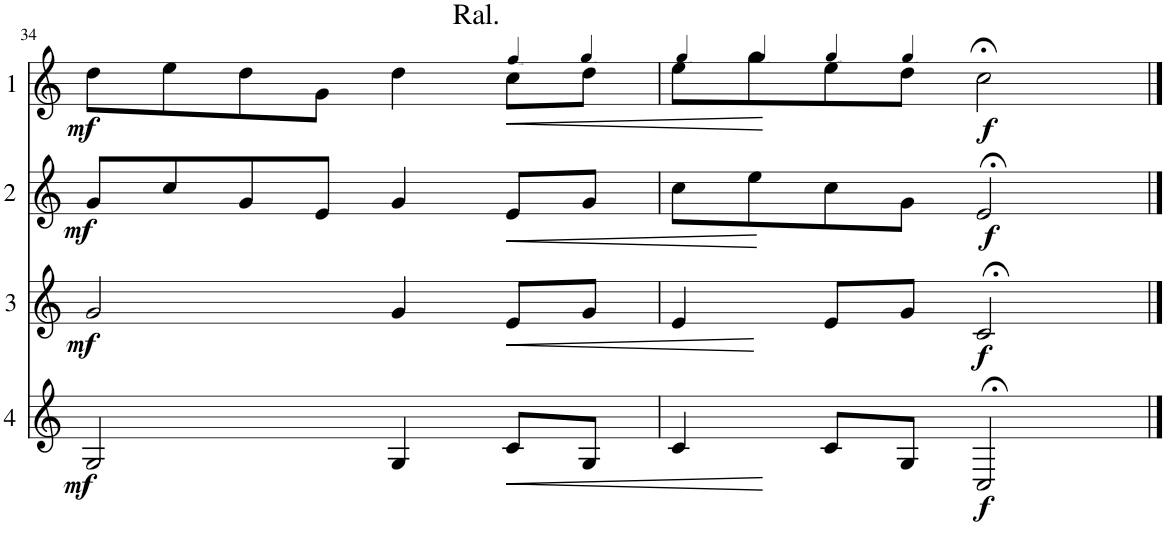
**kern	**dynam	**kern	**dynam	**kern	**dynam	**kern	**dynam
*part4	*part4	*part3	*part3	*part2	*part2	*part1	*part1
*staff4	*staff4	*staff3	*staff3	*staff2	*staff2	*staff1	*staff1
*I"Cor 4	*	*I"Cor 3	*	*I"Cor 2	*	*I"Cor 1	*
!!LO:PB:g=z
*clefG2	*	*clefG2	*	*clefG2	*	*clefG2	*
*Trd4c7	*	*Trd4c7	*	*Trd4c7	*	*Trd4c7	*
*k[]	*	*k[]	*	*k[]	*	*k[]	*
*M4/4	*	*M4/4	*	*M4/4	*	*M4/4	*
=34	=34	=34	=34	=34	=34	=34	=34
!	!LO:DY:b	!	!LO:DY:b	!	!LO:DY:b	!	!LO:DY:b
2G/	mf	2g/	mf	8g/L	mf	8dd\L	mf
.	.	.	.	8cc/	.	8ee\	.
.	.	.	.	8g/	.	8dd\	.
.	.	.	.	8e/J	.	8g\J	.
!	!	!	!	!	!	!LO:TX:a:t=Ral.	!
4G/	.	4g/	.	4g/	.	4dd\	.
*	*	*	*	*	*	*MM78	*
!	!LO:HP:b	!	!LO:HP:b	!	!LO:HP:b	!	!LO:HP:b
8c/L	<	8e/L	<	8e/L	<	8cc\L	<
*	*	*	*	*	*	*MM75	*
8G/J	.	8g/J	.	8g/J	.	8dd\J	.
.	[	.	[	.	[	.	[
=35	=35	=35	=35	=35	=35	=35	=35
*	*	*	*	*	*	*MM70	*
4c/	.	4e/	.	8cc\L	.	8ee\L	.
*	*	*	*	*	*	*MM64	*
.	.	.	.	8ee\	.	8gg\	.
*	*	*	*	*	*	*MM55	*
8c/L	.	8e/L	.	8cc\	.	8ee\	.
*	*	*	*	*	*	*MM46	*
8G/J	.	8g/J	.	8g\J	.	8dd\J	.
!	!LO:DY:b	!	!LO:DY:b	!	!LO:DY:b	!	!LO:DY:b
2C;</	f	2c;</	f	2e;</	f	2cc;<\	f
==	==	==	==	==	==	==	==
*-	*-	*-	*-	*-	*-	*-	*-
